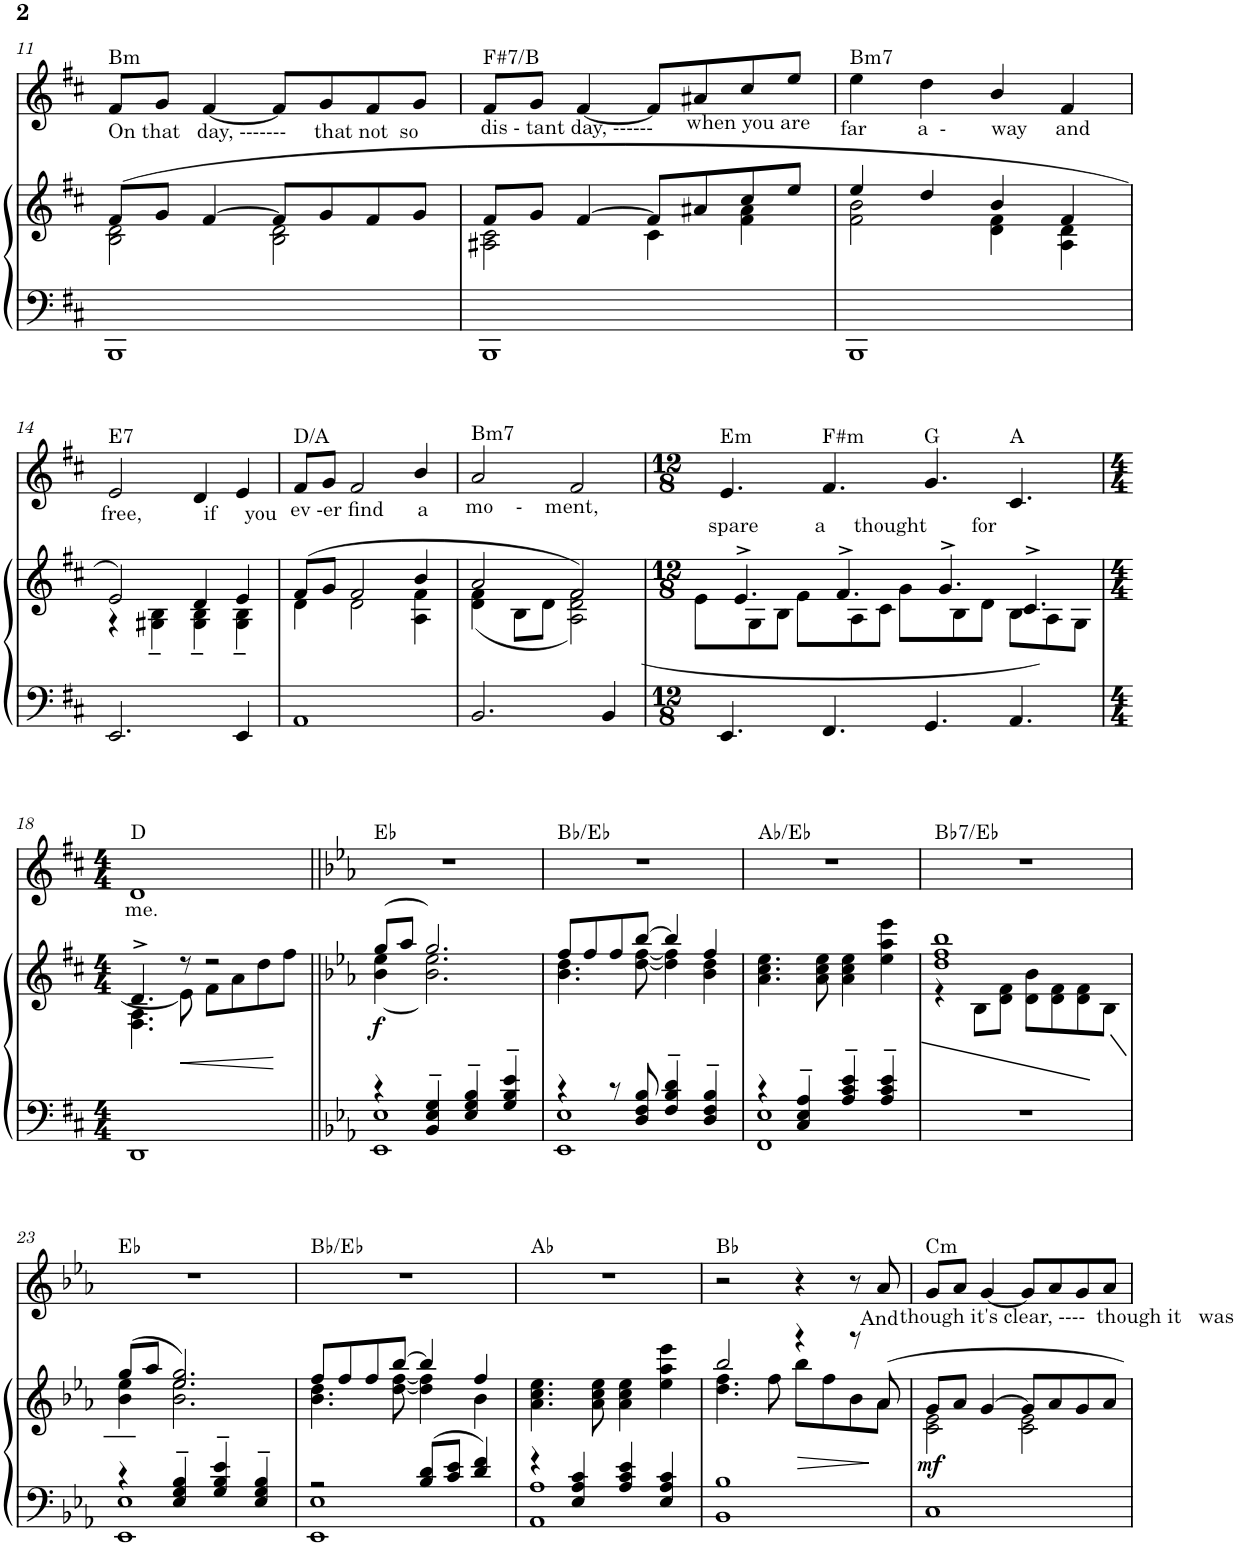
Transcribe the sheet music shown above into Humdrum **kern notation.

**kern	**kern	**dynam	**kern
*part2	*part2	*part2	*part1
*staff3	*staff2	*staff2/3	*staff1
*I"Piano	*	*	*I"Voice
*I'Pno	*	*	*I'V
!!LO:PB:g=z
*clefF4	*clefG2	*	*clefG2
*k[f#c#]	*k[f#c#]	*	*k[f#c#]
*M4/4	*M4/4	*	*M4/4
=11	=11	=11	=11
*	*^	*	*
!	!	!	!	!LO:TX:b:t=On that   day, -------     that not  so
!	!	!	!	!LO:TX:a:t=Bm
1BBB	(>8f#/L	2B\ 2d\	.	8f#/L
.	8g/J	.	.	8g/J
.	[>4f#/	.	.	[<4f#/
.	8f#/L]	2B\ 2d\	.	8f#/L]
.	8g/	.	.	8g/
.	8f#/	.	.	8f#/
.	8g/J	.	.	8g/J
=12	=12	=12	=12	=12
!	!	!	!	!LO:TX:b:t=dis - tant day, ------
!	!	!	!	!LO:TX:a:t=F#7/B
1BBB	8f#/L	2A#X\ 2c#\	.	8f#/L
.	8g/J	.	.	8g/J
.	[>4f#/	.	.	[<4f#/
.	8f#/L]	4c#\	.	8f#/L]
!	!	!	!	!LO:TX:b:t=when you are
.	8a#X/	.	.	8a#X/
.	8cc#/	4f#\ 4a#\	.	8cc#/
.	8ee/J	.	.	8ee/J
=13	=13	=13	=13	=13
!	!	!	!	!LO:TX:b:t=far         a  -        way     and
!	!	!	!	!LO:TX:a:t=Bm7
1BBB	4ee/	2f#\ 2b\	.	4ee\
.	4dd/	.	.	4dd\
.	4b/	4d\ 4f#\	.	4b/
.	4f#/	4A\ 4d\	.	4f#/
!!LO:LB:g=z
=14	=14	=14	=14	=14
!	!	!	!	!LO:TX:b:t=free,           if     you
!	!	!	!	!LO:TX:a:t=E7
2.EE/	2e/)	4r	.	2e/
.	.	4G#X\~ 4B\~	.	.
.	4d/	4G#\~ 4B\~	.	4d/
4EE/	4e/	4G#\~ 4B\~	.	4e/
=15	=15	=15	=15	=15
!	!	!	!	!LO:TX:b:t=ev -er find      a
!	!	!	!	!LO:TX:a:t=D/A
1AA	(>8f#/L	4d\	.	8f#/L
.	8g/J	.	.	8g/J
.	2f#/	2d\	.	2f#/
.	4b/	4A\ 4f#\	.	4b/
=16	=16	=16	=16	=16
!	!	!	!	!LO:TX:b:t=mo    -    ment,
!	!	!	!	!LO:TX:a:t=Bm7
2.BB/	2a/	(<4d\ 4f#\	.	2a/
.	.	8B\L	.	.
.	.	8d\J	.	.
.	2f#/)	2A\ 2d\ 2f#\)	.	2f#/
4BB/	.	.	.	.
=17	=17	=17	=17	=17
*M12/8	*M12/8	*	*	*M12/8
!	!	!	!	!LO:TX:b:t=spare          a     thought        for
!	!	!	!	!LO:TX:a:t=Em
4.EE/	4.e^/	[8e\L	.	4.e/
.	.	8G\	.	.
.	.	8B\J	.	.
!	!	!	!	!LO:TX:a:t=F#m
4.FF#/	4.f#^/	8f#\L	.	4.f#/
.	.	8A\	.	.
.	.	8c#\J	.	.
!	!	!	!	!LO:TX:a:t=G
4.GG/	4.g^/	8g\L	.	4.g/
.	.	8B\	.	.
.	.	8d\J	.	.
!	!	!	!	!LO:TX:a:t=A
4.AA/	4.c#^/	8B\L	.	4.c#/
.	.	8A\	.	.
.	.	8G\J	.	.
!!LO:LB:g=z
=18	=18	=18	=18	=18
*k[f#c#]	*k[f#c#]	*	*	*k[f#c#]
*M4/4	*M4/4	*	*	*M4/4
!	!	!	!	!LO:TX:b:t=me.
!	!	!	!	!LO:TX:a:t=D
1DD	4.d^/	4.F#\ 4.A\	.	1d
!	!	!	!LO:HP:b	!
.	8r	8e\]	<	.
.	2r	8f#\L	.	.
.	.	8a\	.	.
.	.	8dd\	.	.
.	.	8ff#\J	.	.
=19||	=19||	=19||	=19||	=19||
*k[b-e-a-]	*k[b-e-a-]	*	*	*k[b-e-a-]
*^	*	*	*	*
*	*^	*	*	*	*
!	!	!	!	!	!	!LO:TX:a:t=E♭
!	!	!	!	!	!LO:DY:b	!
4r	1E-	1EE-	[8gg/L	[4b-\ 4ee-\	f	1r
.	.	.	8aa-/J	.	.	.
4BB-/~ 4E-/~ 4G/~	.	.	2.gg/]	2.b-\] 2.ee-\	.	.
4E-/~ 4G/~ 4B-/~	.	.	.	.	.	.
4G/~ 4B-/~ 4e-/~	.	.	.	.	.	.
=20	=20	=20	=20	=20	=20	=20
!	!	!	!	!	!	!LO:TX:a:t=B♭/E♭
4r	1E-	1EE-	8ff/L	4.b-\ 4.dd\	.	1r
.	.	.	8ff/	.	.	.
8r	.	.	8ff/	.	.	.
8D/ 8F/ 8B-/	.	.	[>8bb-/J	[<8dd\ [<8ff\	.	.
4F/~ 4B-/~ 4d/~	.	.	4bb-/]	4dd\] 4ff\]	.	.
4D/~ 4F/~ 4B-/~	.	.	4ff/	4b-\ 4dd\	.	.
=21	=21	=21	=21	=21	=21	=21
!	!	!	!	!	!	!LO:TX:a:t=A♭/E
!	!	!	!	!	!	!LO:TX:a:B:t=♭
*	*	*	*v	*v	*	*
4r	1E-	1FF	4.a-\ 4.cc\ 4.ee-\	.	1r
4C/~ 4E-/~ 4A-/~	.	.	.	.	.
.	.	.	8a-\ 8cc\ 8ee-\	.	.
4A-/~ 4c/~ 4e-/~	.	.	4a-\ 4cc\ 4ee-\	.	.
4A-/~ 4c/~ 4e-/~	.	.	4ee-\ 4aa-\ 4eee-\	.	.
*v	*v	*v	*	*	*
=22	=22	=22	=22
*	*^	*	*
!	!	!	!	!LO:TX:a:t=B♭7/E♭
1r	1dd 1ff 1bb-	4r	.	1r
.	.	8B-\L	.	.
.	.	8d\ 8f\J	.	.
.	.	8d\ 8b-\L	.	.
.	.	8d\ 8f\	.	.
.	.	8d\ 8f\	.	.
.	.	8B-\J	.	.
!!LO:LB:g=z
=23	=23	=23	=23	=23
*^	*	*	*	*
*	*^	*	*	*	*
!	!	!	!	!	!	!LO:TX:a:t=E♭
4r	1E-	1EE-	(>8gg/L	4b-\ 4ee-\	.	1r
.	.	.	8aa-/J	.	.	.
4E-/~ 4G/~ 4B-/~	.	.	2.ee-/ 2.gg/)	2.b-\ 2.ee-\	.	.
4G/~ 4B-/~ 4e-/~	.	.	.	.	.	.
4E-/~ 4G/~ 4B-/~	.	.	.	.	.	.
=24	=24	=24	=24	=24	=24	=24
!	!	!	!	!	!	!LO:TX:a:t=B♭/E
!	!	!	!	!	!	!LO:TX:a:B:t=♭
2r	1E-	1EE-	8ff/L	4.b-\ 4.dd\	.	1r
.	.	.	8ff/	.	.	.
.	.	.	8ff/	.	.	.
.	.	.	[>8bb-/J	[<8dd\ [<8ff\	.	.
8B-/ 8d/L	.	.	4bb-/]	4dd\] 4ff\]	.	.
8c/ 8e-/J	.	.	.	.	.	.
4d/ 4f/	.	.	4ff/	4b-\	.	.
*	*v	*v	*	*	*	*
=25	=25	=25	=25	=25	=25
!	!	!	!	!	!LO:TX:a:t=A♭
*	*	*v	*v	*	*
4r	1AA- 1A-	4.a-\ 4.cc\ 4.ee-\	.	1r
4E-/ 4A-/ 4c/	.	.	.	.
.	.	8a-\ 8cc\ 8ee-\	.	.
4A-/ 4c/ 4e-/	.	4a-\ 4cc\ 4ee-\	.	.
4E-/ 4A-/ 4c/	.	4ee-\ 4aa-\ 4eee-\	.	.
=26	=26	=26	=26	=26
*	*	*^	*	*
!	!	!	!	!	!LO:TX:a:t=B♭
1B-	1BB-	2bb-/	4.dd\ 4.ff\	.	2r
.	.	.	8ff\	.	.
.	.	4r	8bb-\L	.	4r
.	.	.	8ff\	.	.
.	.	8r	8b-\	.	8r
!	!	!	!	!	!LO:TX:b:t=And
.	.	[8a-/	8a-\J	[	8a-/
*v	*v	*	*	*	*
=27	=27	=27	=27	=27
!	!	!	!	!LO:TX:b:t=though it's clear, ----  though it   was
!	!	!	!	!LO:TX:a:t=Cm
!	!	!	!LO:DY:b	!
1C	8g/L	2c\ 2e-\	mf	8g/L
.	8a-/J	.	.	8a-/J
.	[>4g/	.	.	[<4g/
.	8g/L]	2c\ 2e-\	.	8g/L]
.	8a-/	.	.	8a-/
.	8g/	.	.	8g/
.	8a-/J	.	.	8a-/J
*	*v	*v	*	*
=	=	=	=
*-	*-	*-	*-
